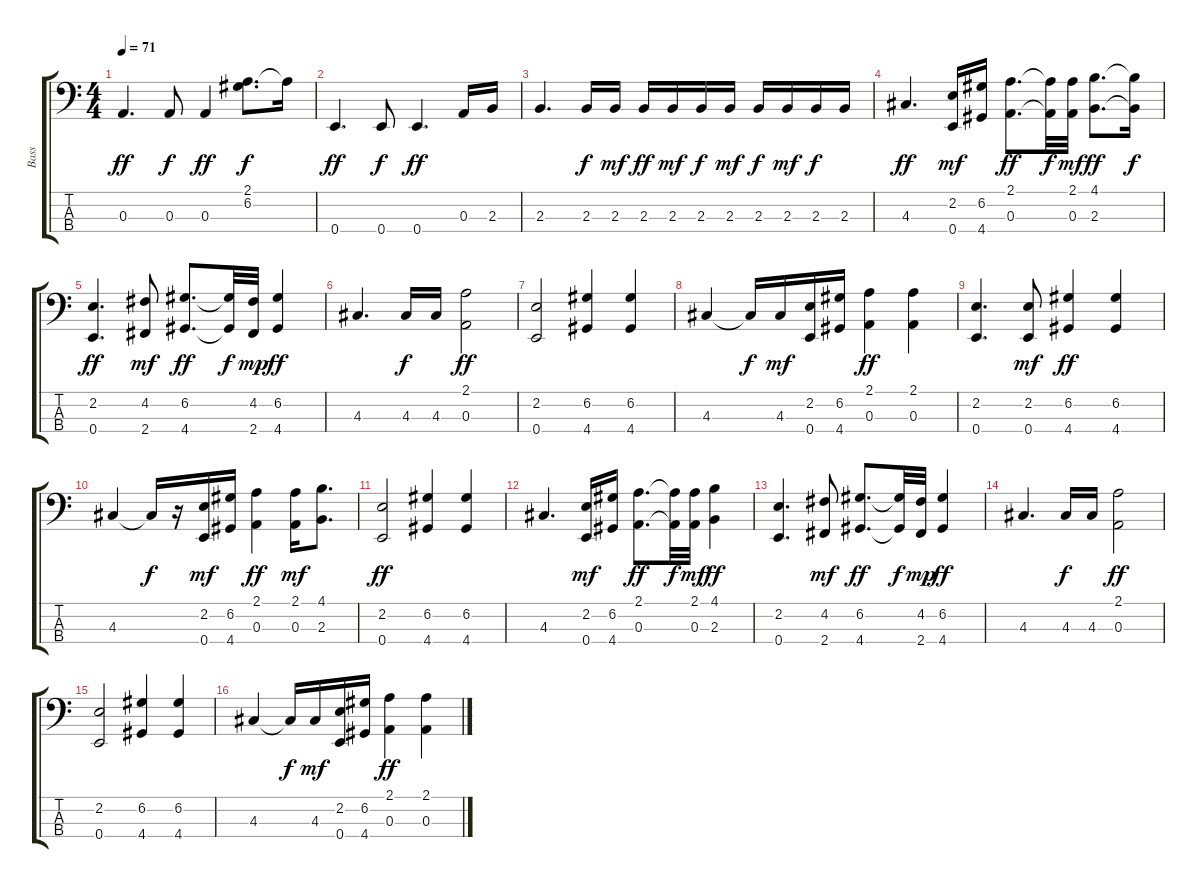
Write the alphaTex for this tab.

\track ("Bass" "Bass") {instrument electricbassfinger}
\staff {score tabs}
\tuning (G2 D2 A1 E1) {hide}
\ts (4 4)
\tempo 71
\clef f4
\ks c
0.3.4{d dy ff} 0.3.8{dy f} 0.3.4{dy ff} (2.1 6.2).8{d dy f} 2.1{t}.16 |
0.4.4{d dy ff} 0.4.8{dy f} 0.4.4{d dy ff} 0.3.16 2.3.16 |
2.3.4{d} 2.3.16{dy f} 2.3.16{dy mf} 2.3.16{dy ff} 2.3.16{dy mf} 2.3.16{dy f} 2.3.16{dy mf} 2.3.16{dy f} 2.3.16{dy mf} 2.3.16{dy f} 2.3.16 |
4.3.4{d dy ff} (2.2 0.4).16{dy mf} (6.2 4.4).16 (2.1 0.3).8{d dy ff} (2.1{t} 0.3{t}).32{dy f} (2.1 0.3).32{dy mf} (4.1 2.3).8{d dy ff} (4.1{t} 2.3{t}).16{dy f} |
(2.2 0.4).4{d dy ff} (4.2 2.4).8{dy mf} (6.2 4.4).8{d dy ff} (6.2{t} 4.4{t}).32{dy f} (4.2 2.4).32{dy mp} (6.2 4.4).4{dy ff} |
4.3.4{d} 4.3.16{dy f} 4.3.16 (2.1 0.3).2{dy ff} |
(2.2 0.4).2 (6.2 4.4).4 (6.2 4.4).4 |
4.3.4 4.3{t}.16{dy f} 4.3.16{dy mf} (2.2 0.4).16 (6.2 4.4).16 (2.1 0.3).4{dy ff} (2.1 0.3).4 |
(2.2 0.4).4{d} (2.2 0.4).8{dy mf} (6.2 4.4).4{dy ff} (6.2 4.4).4 |
4.3.4 4.3{t}.16{dy f} r.16 (2.2 0.4).16{dy mf} (6.2 4.4).16 (2.1 0.3).4{dy ff} (2.1 0.3).16{dy mf} (4.1 2.3).8{d} |
(2.2 0.4).2{dy ff} (6.2 4.4).4 (6.2 4.4).4 |
4.3.4{d} (2.2 0.4).16{dy mf} (6.2 4.4).16 (2.1 0.3).8{d dy ff} (2.1{t} 0.3{t}).32{dy f} (2.1 0.3).32{dy mf} (4.1 2.3).4{dy ff} |
(2.2 0.4).4{d} (4.2 2.4).8{dy mf} (6.2 4.4).8{d dy ff} (6.2{t} 4.4{t}).32{dy f} (4.2 2.4).32{dy mp} (6.2 4.4).4{dy ff} |
4.3.4{d} 4.3.16{dy f} 4.3.16 (2.1 0.3).2{dy ff} |
(2.2 0.4).2 (6.2 4.4).4 (6.2 4.4).4 |
4.3.4 4.3{t}.16{dy f} 4.3.16{dy mf} (2.2 0.4).16 (6.2 4.4).16 (2.1 0.3).4{dy ff} (2.1 0.3).4
